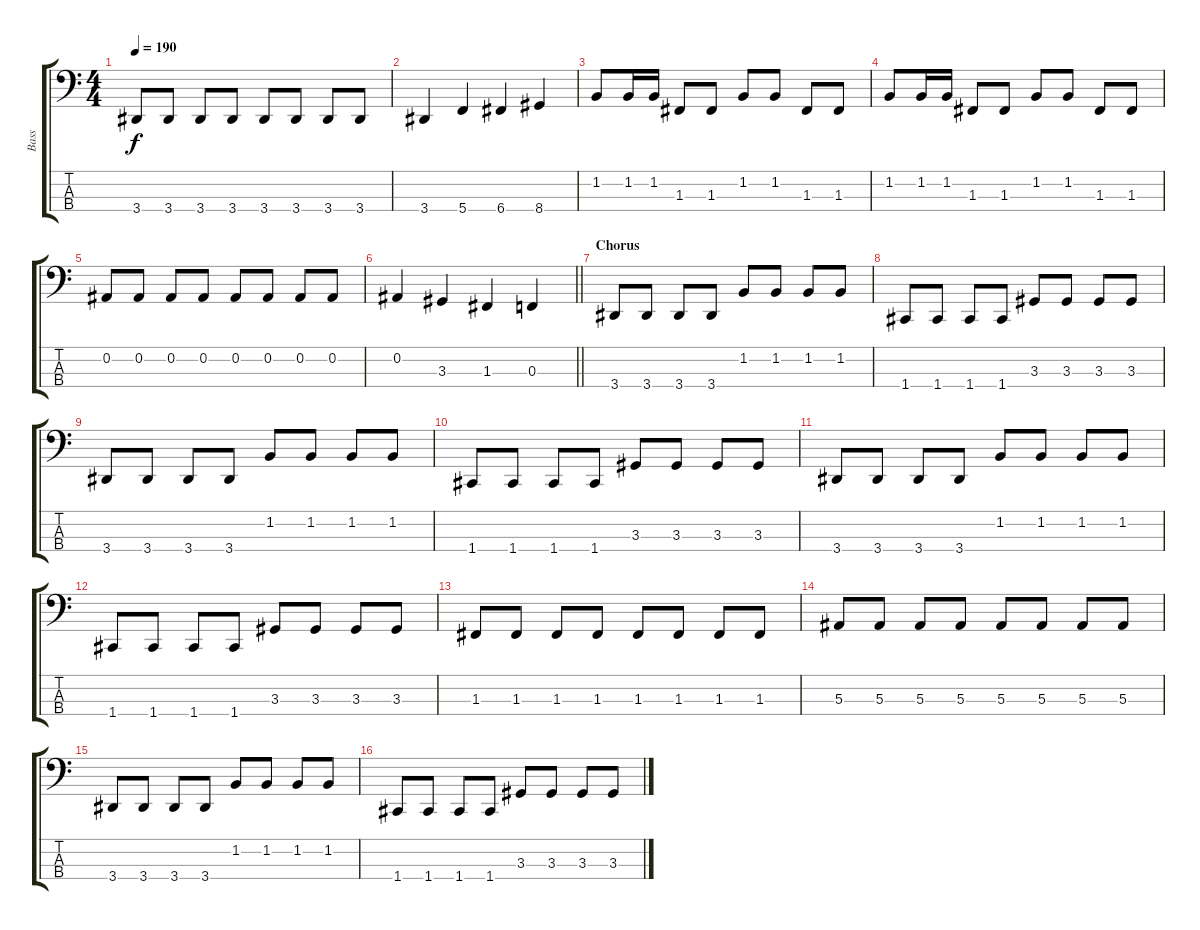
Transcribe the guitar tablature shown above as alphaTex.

\track ("Bass" "Bass") {instrument electricbasspick}
\staff {score tabs}
\tuning (Eb2 Bb1 F1 C1) {hide}
\ts (4 4)
\tempo 190
\clef f4
\ks c
3.4.8{dy f} 3.4.8 3.4.8 3.4.8 3.4.8 3.4.8 3.4.8 3.4.8 |
3.4.4 5.4.4 6.4.4 8.4.4 |
1.2.8 1.2.16 1.2.16 1.3.8 1.3.8 1.2.8 1.2.8 1.3.8 1.3.8 |
1.2.8 1.2.16 1.2.16 1.3.8 1.3.8 1.2.8 1.2.8 1.3.8 1.3.8 |
0.2.8 0.2.8 0.2.8 0.2.8 0.2.8 0.2.8 0.2.8 0.2.8 |
\barLineRight lightlight
0.2.4 3.3.4 1.3.4 0.3.4 |
\section ("" "Chorus")
3.4.8 3.4.8 3.4.8 3.4.8 1.2.8 1.2.8 1.2.8 1.2.8 |
1.4.8 1.4.8 1.4.8 1.4.8 3.3.8 3.3.8 3.3.8 3.3.8 |
3.4.8 3.4.8 3.4.8 3.4.8 1.2.8 1.2.8 1.2.8 1.2.8 |
1.4.8 1.4.8 1.4.8 1.4.8 3.3.8 3.3.8 3.3.8 3.3.8 |
3.4.8 3.4.8 3.4.8 3.4.8 1.2.8 1.2.8 1.2.8 1.2.8 |
1.4.8 1.4.8 1.4.8 1.4.8 3.3.8 3.3.8 3.3.8 3.3.8 |
1.3.8 1.3.8 1.3.8 1.3.8 1.3.8 1.3.8 1.3.8 1.3.8 |
5.3.8 5.3.8 5.3.8 5.3.8 5.3.8 5.3.8 5.3.8 5.3.8 |
3.4.8 3.4.8 3.4.8 3.4.8 1.2.8 1.2.8 1.2.8 1.2.8 |
1.4.8 1.4.8 1.4.8 1.4.8 3.3.8 3.3.8 3.3.8 3.3.8
